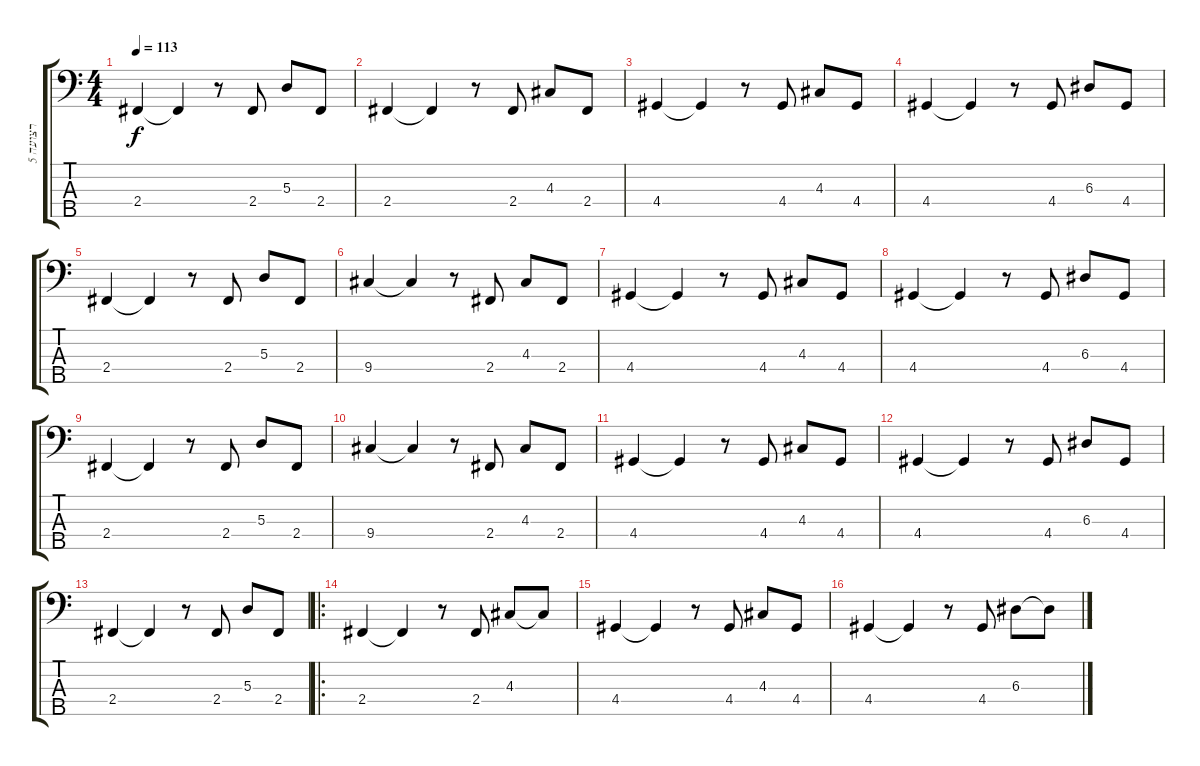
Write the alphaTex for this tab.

\track ("רצועה 5" "רצועה 5") {instrument electricbassfinger}
\staff {score tabs}
\tuning (G2 D2 A1 E1 B0) {hide}
\ts (4 4)
\tempo 113
\clef f4
\ks c
2.4.4{dy f} 2.4{t}.4 r.8 2.4.8 5.3.8 2.4.8 |
2.4.4 2.4{t}.4 r.8 2.4.8 4.3.8 2.4.8 |
4.4.4 4.4{t}.4 r.8 4.4.8 4.3.8 4.4.8 |
4.4.4 4.4{t}.4 r.8 4.4.8 6.3.8 4.4.8 |
2.4.4 2.4{t}.4 r.8 2.4.8 5.3.8 2.4.8 |
9.4.4 9.4{t}.4 r.8 2.4.8 4.3.8 2.4.8 |
4.4.4 4.4{t}.4 r.8 4.4.8 4.3.8 4.4.8 |
4.4.4 4.4{t}.4 r.8 4.4.8 6.3.8 4.4.8 |
2.4.4 2.4{t}.4 r.8 2.4.8 5.3.8 2.4.8 |
9.4.4 9.4{t}.4 r.8 2.4.8 4.3.8 2.4.8 |
4.4.4 4.4{t}.4 r.8 4.4.8 4.3.8 4.4.8 |
4.4.4 4.4{t}.4 r.8 4.4.8 6.3.8 4.4.8 |
2.4.4 2.4{t}.4 r.8 2.4.8 5.3.8 2.4.8 |
\ro
2.4.4 2.4{t}.4 r.8 2.4.8 4.3.8 4.3{t}.8 |
4.4.4 4.4{t}.4 r.8 4.4.8 4.3.8 4.4.8 |
4.4.4 4.4{t}.4 r.8 4.4.8 6.3.8 6.3{t}.8
